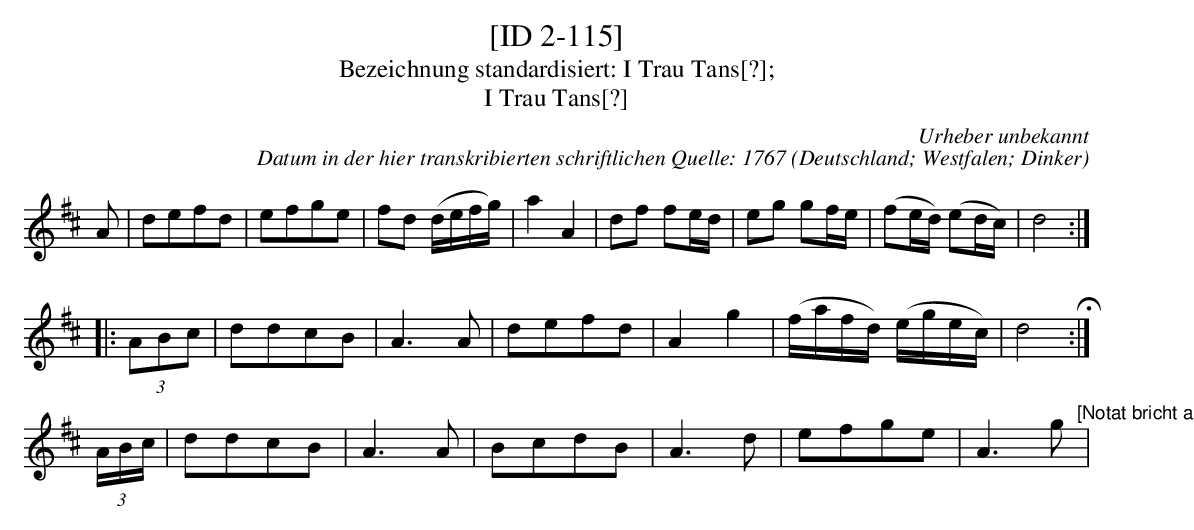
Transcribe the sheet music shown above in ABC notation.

X:1
T:[ID 2-115]
T:Bezeichnung standardisiert: I Trau Tans[?];
T:I Trau Tans[?]
C:Urheber unbekannt
C:Datum in der hier transkribierten schriftlichen Quelle: 1767
O:Deutschland; Westfalen; Dinker
L:1/16
M:none%2/4
K:D
A2 |\ %auftakt
d2e2f2d2 | e2f2g2e2 | f2d2 (defg) | a4A4 | d2f2 f2ed | e2g2 g2fe | (f2ed) (e2dc) | d8 ::
(3A2B2c2 | d2d2c2B2 | A6 A2 | d2e2f2d2 | A4g4 | (fafd) (egec) | d8 H:|
(3ABc | d2d2c2B2 | A6 A2 | B2c2d2B2 | A6 d2 | e2f2g2e2 | A6 g2 "^[Notat bricht ab]"|
